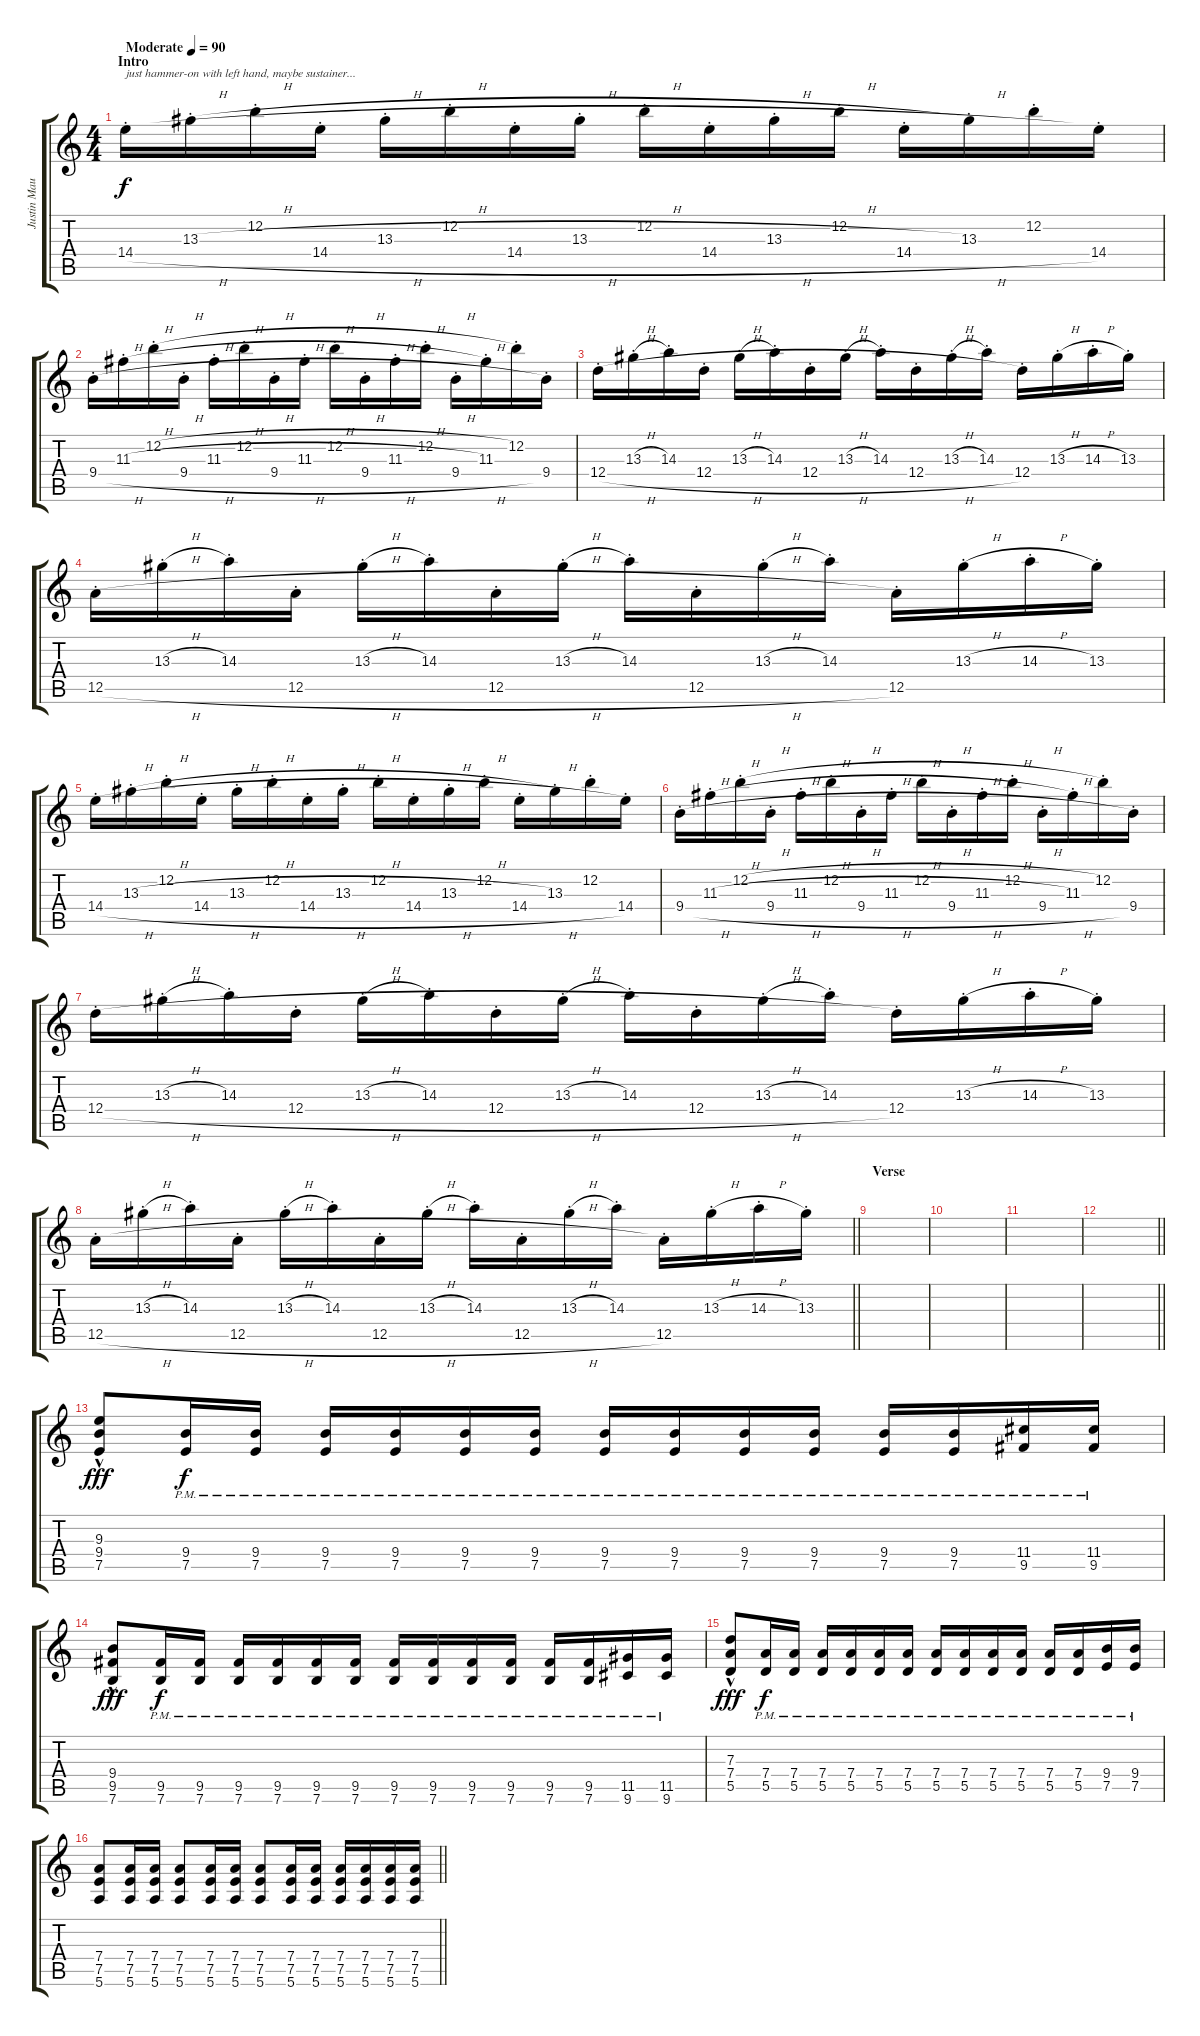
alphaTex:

\track ("Justin Mauriello - Guitar" "Justin Mau") {instrument distortionguitar}
\staff {score tabs}
\tuning (E4 B3 G3 D3 A2 E2) {hide}
\ts (4 4)
\section ("" "Intro")
\tempo (90 "Moderate")
\clef g2
\ks c
14.4{h st}.16{txt "just hammer-on with left hand, maybe sustainer..." dy f instrument distortionguitar} 13.3{h st}.16 12.2{st}.16 14.4{h st}.16 13.3{h st}.16 12.2{st}.16 14.4{h st}.16 13.3{h st}.16 12.2{st}.16 14.4{h st}.16 13.3{h st}.16 12.2{st}.16 14.4{h st}.16 13.3{st}.16 12.2{st}.16 14.4{st}.16 |
9.4{h st}.16 11.3{h st}.16 12.2{h st}.16 9.4{h st}.16 11.3{h st}.16 12.2{h st}.16 9.4{h st}.16 11.3{h st}.16 12.2{h st}.16 9.4{h st}.16 11.3{h st}.16 12.2{h st}.16 9.4{h st}.16 11.3{st}.16 12.2{st}.16 9.4{st}.16 |
12.4{h st}.16 13.3{h st}.16 14.3{st}.16 12.4{h st}.16 13.3{h st}.16 14.3{st}.16 12.4{h st}.16 13.3{h st}.16 14.3{st}.16 12.4{h st}.16 13.3{h st}.16 14.3{st}.16 12.4{st}.16 13.3{h st}.16 14.3{h st}.16 13.3{st}.16 |
12.5{h st}.16 13.3{h st}.16 14.3{st}.16 12.5{h st}.16 13.3{h st}.16 14.3{st}.16 12.5{h st}.16 13.3{h st}.16 14.3{st}.16 12.5{h st}.16 13.3{h st}.16 14.3{st}.16 12.5{st}.16 13.3{h st}.16 14.3{h st}.16 13.3{st}.16 |
14.4{h st}.16 13.3{h st}.16 12.2{st}.16 14.4{h st}.16 13.3{h st}.16 12.2{st}.16 14.4{h st}.16 13.3{h st}.16 12.2{st}.16 14.4{h st}.16 13.3{h st}.16 12.2{st}.16 14.4{h st}.16 13.3{st}.16 12.2{st}.16 14.4{st}.16 |
9.4{h st}.16 11.3{h st}.16 12.2{h st}.16 9.4{h st}.16 11.3{h st}.16 12.2{h st}.16 9.4{h st}.16 11.3{h st}.16 12.2{h st}.16 9.4{h st}.16 11.3{h st}.16 12.2{h st}.16 9.4{h st}.16 11.3{st}.16 12.2{st}.16 9.4{st}.16 |
12.4{h st}.16 13.3{h st}.16 14.3{st}.16 12.4{h st}.16 13.3{h st}.16 14.3{st}.16 12.4{h st}.16 13.3{h st}.16 14.3{st}.16 12.4{h st}.16 13.3{h st}.16 14.3{st}.16 12.4{st}.16 13.3{h st}.16 14.3{h st}.16 13.3{st}.16 |
\barLineRight lightlight
12.5{h st}.16 13.3{h st}.16 14.3{st}.16 12.5{h st}.16 13.3{h st}.16 14.3{st}.16 12.5{h st}.16 13.3{h st}.16 14.3{st}.16 12.5{h st}.16 13.3{h st}.16 14.3{st}.16 12.5{st}.16 13.3{h st}.16 14.3{h st}.16 13.3{st}.16 |
\section ("" "Verse")
|
|
|
\barLineRight lightlight
|
(9.3 9.4{hac} 7.5).8{dy fff} (9.4{pm} 7.5{pm}).16{dy f} (9.4{pm} 7.5{pm}).16 (9.4{pm} 7.5{pm}).16 (9.4{pm} 7.5{pm}).16 (9.4{pm} 7.5{pm}).16 (9.4{pm} 7.5{pm}).16 (9.4{pm} 7.5{pm}).16 (9.4{pm} 7.5{pm}).16 (9.4{pm} 7.5{pm}).16 (9.4{pm} 7.5{pm}).16 (9.4{pm} 7.5{pm}).16 (9.4{pm} 7.5{pm}).16 (11.4{pm} 9.5{pm}).16 (11.4{pm} 9.5{pm}).16 |
(9.4 9.5 7.6{hac}).8{dy fff} (9.5{pm} 7.6{pm}).16{dy f} (9.5{pm} 7.6{pm}).16 (9.5{pm} 7.6{pm}).16 (9.5{pm} 7.6{pm}).16 (9.5{pm} 7.6{pm}).16 (9.5{pm} 7.6{pm}).16 (9.5{pm} 7.6{pm}).16 (9.5{pm} 7.6{pm}).16 (9.5{pm} 7.6{pm}).16 (9.5{pm} 7.6{pm}).16 (9.5{pm} 7.6{pm}).16 (9.5{pm} 7.6{pm}).16 (11.5{pm} 9.6{pm}).16 (11.5{pm} 9.6{pm}).16 |
(7.3 7.4{hac} 5.5).8{dy fff} (7.4{pm} 5.5{pm}).16{dy f} (7.4{pm} 5.5{pm}).16 (7.4{pm} 5.5{pm}).16 (7.4{pm} 5.5{pm}).16 (7.4{pm} 5.5{pm}).16 (7.4{pm} 5.5{pm}).16 (7.4{pm} 5.5{pm}).16 (7.4{pm} 5.5{pm}).16 (7.4{pm} 5.5{pm}).16 (7.4{pm} 5.5{pm}).16 (7.4{pm} 5.5{pm}).16 (7.4{pm} 5.5{pm}).16 (9.4{pm} 7.5{pm}).16 (9.4{pm} 7.5{pm}).16 |
\barLineRight lightlight
(7.4 7.5 5.6).8 (7.4 7.5 5.6).16 (7.4 7.5 5.6).16 (7.4 7.5 5.6).8 (7.4 7.5 5.6).16 (7.4 7.5 5.6).16 (7.4 7.5 5.6).8 (7.4 7.5 5.6).16 (7.4 7.5 5.6).16 (7.4 7.5 5.6).16 (7.4 7.5 5.6).16 (7.4 7.5 5.6).16 (7.4 7.5 5.6).16
